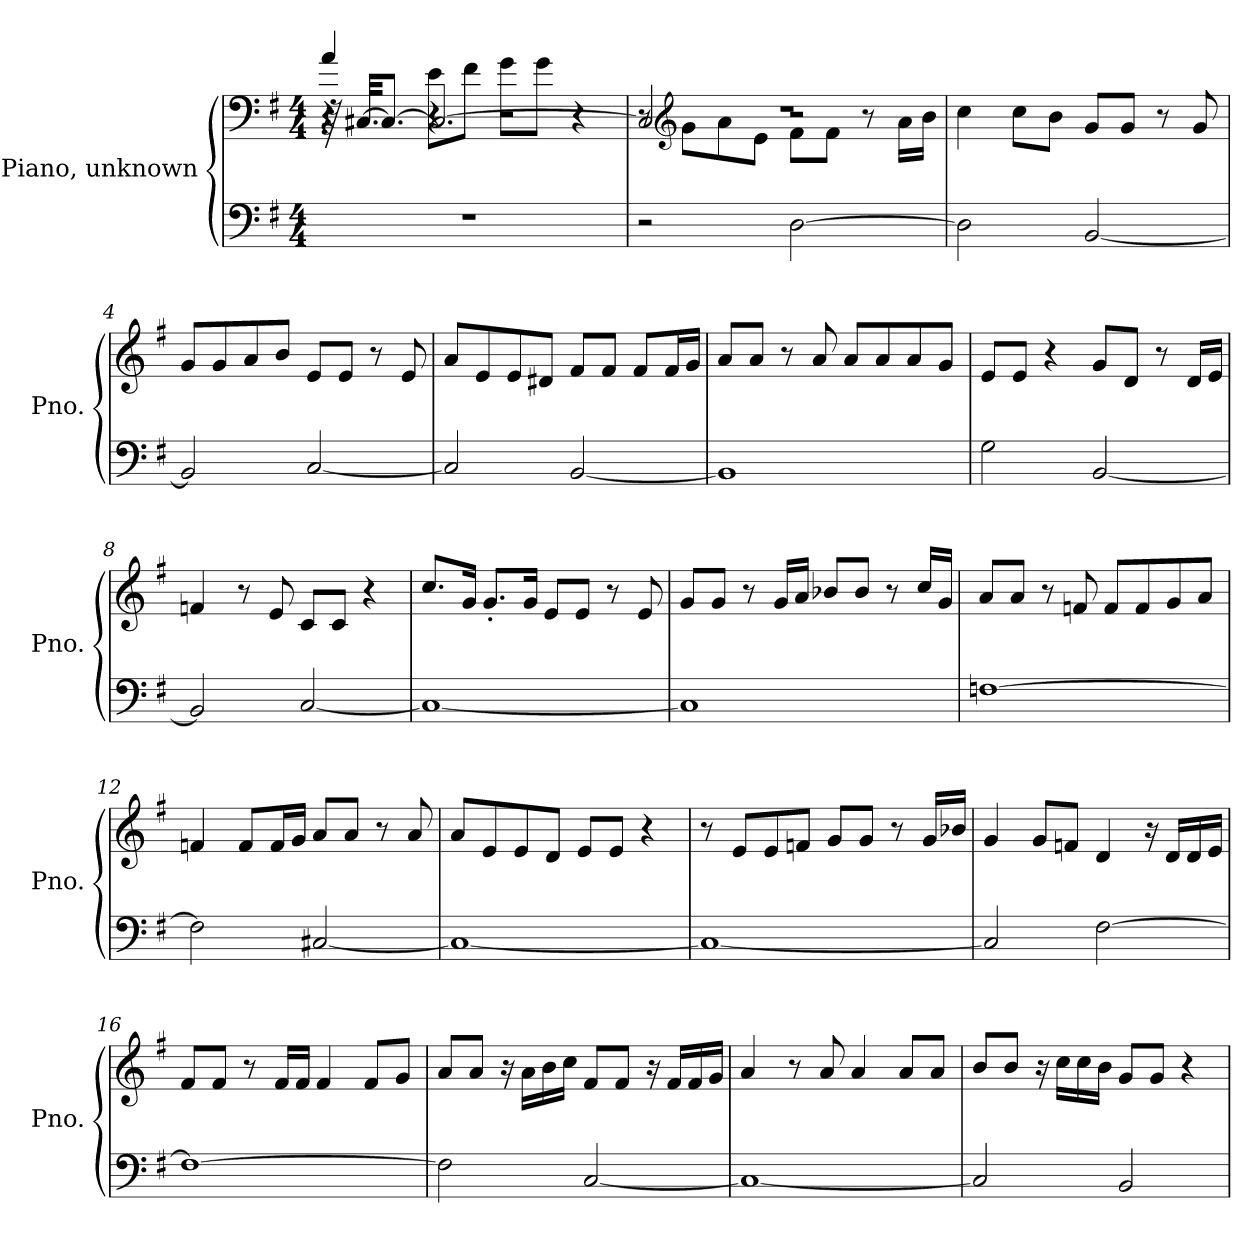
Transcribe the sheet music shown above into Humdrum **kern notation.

**kern	**kern
*part1	*part1
*staff2	*staff1
*I"Piano, unknown	*
*I'Pno.	*
*clefF4	*clefF4
*k[f#]	*k[f#]
*M4/4	*M4/4
*MM120	*MM120
=1	=1
*	*^
*	*	*^
1r	4a/	4r	64r
.	.	.	[32.C#X/KKL
.	.	.	8.C#/J_
.	4r	8e\L	2.C#/_
.	.	8f#\J	.
.	2r	8g\L	.
.	.	8g\J	.
.	.	4r	.
=2	=2	=2	=2
2r	1r	8r	2C#/]
*	*clefG2	*	*
.	.	8g\L	.
.	.	8a\	.
.	.	8e\J	.
[2D\	.	8f#\L	2r
.	.	8f#\J	.
.	.	8r	.
.	.	16a\LL	.
.	.	16b\JJ	.
*	*v	*v	*v
=3	=3
2D\]	4cc\
.	8cc\L
.	8b\J
[2BB/	8g/L
.	8g/J
.	8r
.	8g/
=4	=4
2BB/]	8g/L
.	8g/
.	8a/
.	8b/J
[2C/	8e/L
.	8e/J
.	8r
.	8e/
!!LO:LB:g=z
=5	=5
2C/]	8a/L
.	8e/
.	8e/
.	8d#X/J
[2BB/	8f#/L
.	8f#/J
.	8f#/L
.	16f#/L
.	16g/JJ
=6	=6
1BB]	8a/L
.	8a/J
.	8r
.	8a/
.	8a/L
.	8a/
.	8a/
.	8g/J
=7	=7
2G\	8e/L
.	8e/J
.	4r
[2BB/	8g/L
.	8d/J
.	8r
.	16d/LL
.	16e/JJ
=8	=8
2BB/]	4fn/
.	8r
.	8e/
[2C/	8c/L
.	8c/J
.	4r
=9	=9
1C_	8.cc/L
.	16g/Jk
.	8.g'/L
.	16g/Jk
.	8e/L
.	8e/J
.	8r
.	8e/
!!LO:LB:g=z
=10	=10
1C]	8g/L
.	8g/J
.	8r
.	16g/LL
.	16a/JJ
.	8b-X/L
.	8b-/J
.	8r
.	16cc/LL
.	16g/JJ
=11	=11
[1Fn	8a/L
.	8a/J
.	8r
.	8fn/
.	8f/L
.	8f/
.	8g/
.	8a/J
=12	=12
2F\]	4fn/
.	8f/L
.	16f/L
.	16g/JJ
[2C#X/	8a/L
.	8a/J
.	8r
.	8a/
=13	=13
1C#_	8a/L
.	8e/
.	8e/
.	8d/J
.	8e/L
.	8e/J
.	4r
!!LO:LB:g=z
=14	=14
1C#_	8r
.	8e/L
.	8e/
.	8fn/J
.	8g/L
.	8g/J
.	8r
.	16g/LL
.	16b-X/JJ
=15	=15
2C#/]	4g/
.	8g/L
.	8fn/J
[2F#\	4d/
.	16r
.	16d/LL
.	16d/
.	16e/JJ
=16	=16
1F#_	8f#/L
.	8f#/J
.	8r
.	16f#/LL
.	16f#/JJ
.	4f#/
.	8f#/L
.	8g/J
=17	=17
2F#\]	8a/L
.	8a/J
.	16r
.	16a\LL
.	16b\
.	16cc\JJ
[2C/	8f#/L
.	8f#/J
.	16r
.	16f#/LL
.	16f#/
.	16g/JJ
!!LO:LB:g=z
=18	=18
1C_	4a/
.	8r
.	8a/
.	4a/
.	8a/L
.	8a/J
=19	=19
2C/]	8b/L
.	8b/J
.	16r
.	16cc\LL
.	16cc\
.	16b\JJ
2BB/	8g/L
.	8g/J
.	4r
=	=
*-	*-
